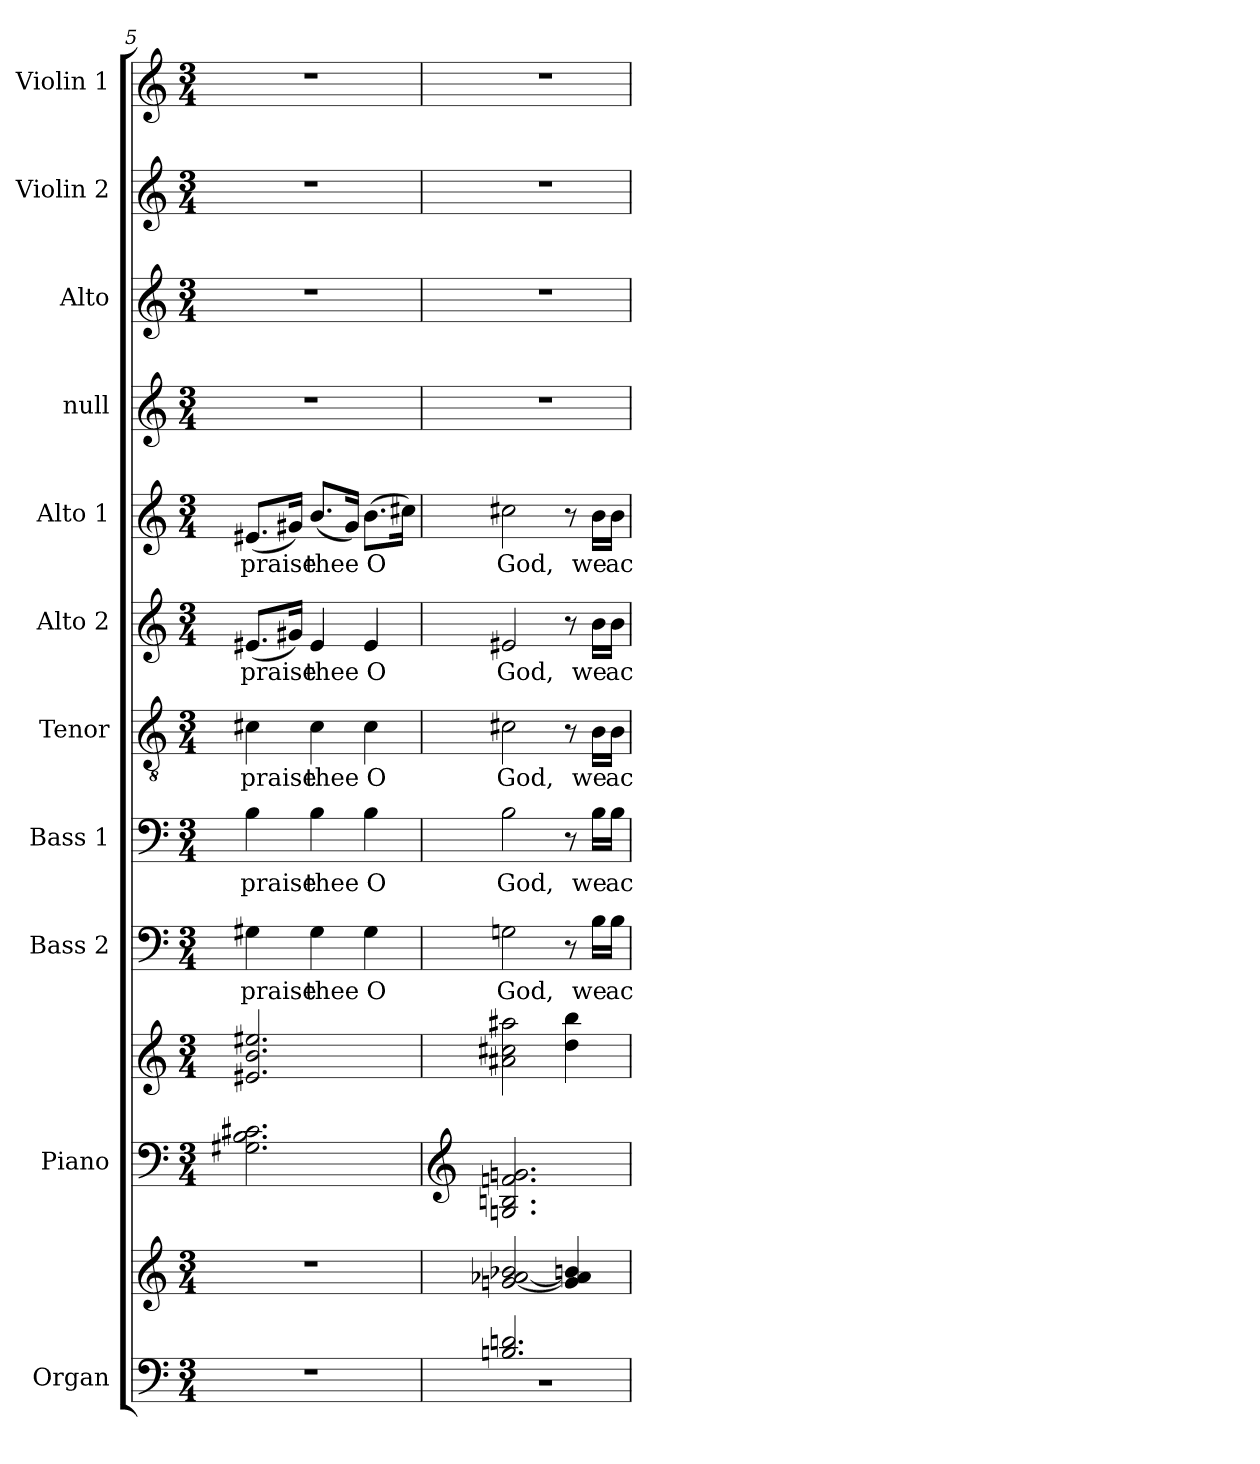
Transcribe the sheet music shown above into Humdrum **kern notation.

**kern	**kern	**kern	**kern	**kern	**text	**kern	**text	**kern	**text	**kern	**text	**kern	**text	**kern	**kern	**kern	**kern
*part11	*part11	*part10	*part10	*part9	*part9	*part8	*part8	*part7	*part7	*part6	*part6	*part5	*part5	*part4	*part3	*part2	*part1
*staff13	*staff12	*staff11	*staff10	*staff9	*staff9	*staff8	*staff8	*staff7	*staff7	*staff6	*staff6	*staff5	*staff5	*staff4	*staff3	*staff2	*staff1
*I"Organ	*	*I"Piano	*	*I"Bass 2	*	*I"Bass 1	*	*I"Tenor	*	*I"Alto 2	*	*I"Alto 1	*	*I"null	*I"Alto	*I"Violin 2	*I"Violin 1
*I'Org.	*	*	*	*I'B. 2	*	*I'B. 1	*	*I'T.	*	*I'A. 2	*	*I'A. 1	*	*	*	*I'Vln. 2	*I'Vln. 1
*clefF4	*clefG2	*clefF4	*clefG2	*clefF4	*	*clefF4	*	*clefGv2	*	*clefG2	*	*clefG2	*	*clefG2	*clefG2	*clefG2	*clefG2
*k[]	*k[]	*k[]	*k[]	*k[]	*	*k[]	*	*k[]	*	*k[]	*	*k[]	*	*k[]	*k[]	*k[]	*k[]
*M3/4	*M3/4	*M3/4	*M3/4	*M3/4	*	*M3/4	*	*M3/4	*	*M3/4	*	*M3/4	*	*M3/4	*M3/4	*M3/4	*M3/4
=5	=5	=5	=5	=5	=5	=5	=5	=5	=5	=5	=5	=5	=5	=5	=5	=5	=5
!	!	!	!	!	!LO:LY:b	!	!LO:LY:b	!	!LO:LY:b	!	!LO:LY:b	!	!LO:LY:b	!	!	!	!
2.r	2.r	2.G#X\ 2.B\ 2.c#X\	2.e#X/ 2.b/ 2.ee#X/	4G#X\	praise	4B\	praise	4c#X\	praise	(<8.e#X/L	praise	(<8.e#X/L	praise	2.r	2.r	2.r	2.r
.	.	.	.	.	.	.	.	.	.	16g#X/Jk)	.	16g#X/Jk)	.	.	.	.	.
!	!	!	!	!	!LO:LY:b	!	!LO:LY:b	!	!LO:LY:b	!	!LO:LY:b	!	!LO:LY:b	!	!	!	!
.	.	.	.	4G#\	thee	4B\	thee	4c#\	thee	4e#/	thee	(<8.b/L	thee	.	.	.	.
.	.	.	.	.	.	.	.	.	.	.	.	16g#/Jk)	.	.	.	.	.
!	!	!	!	!	!LO:LY:b	!	!LO:LY:b	!	!LO:LY:b	!	!LO:LY:b	!	!LO:LY:b	!	!	!	!
.	.	.	.	4G#\	O	4B\	O	4c#\	O	4e#/	O	(>8.b\L	O	.	.	.	.
.	.	.	.	.	.	.	.	.	.	.	.	16cc#X\Jk)	.	.	.	.	.
!!LO:PB:g=z
=6	=6	=6	=6	=6	=6	=6	=6	=6	=6	=6	=6	=6	=6	=6	=6	=6	=6
*	*	*clefG2	*	*	*	*	*	*	*	*	*	*	*	*	*	*	*
*^	*	*	*	*	*	*	*	*	*	*	*	*	*	*	*	*	*
!	!	!	!	!	!	!LO:LY:b	!	!LO:LY:b	!	!LO:LY:b	!	!LO:LY:b	!	!LO:LY:b	!	!	!	!
2.Bn/ 2.dn/	2.r	[2gn/ [2a-X/ 2b-X/	2.Gn/ 2.Bn/ 2.fn/ 2.gn/	2a#X\ 2cc#X\ 2aa#X\	2Gn\	God,	2B\	God,	2c#X\	God,	2e#X/	God,	2cc#X\	God,	2.r	2.r	2.r	2.r
.	.	4g/] 4a-/] 4bn/	.	4dd\ 4bb\	8r	.	8r	.	8r	.	8r	.	8r	.	.	.	.	.
!	!	!	!	!	!	!LO:LY:b	!	!LO:LY:b	!	!LO:LY:b	!	!LO:LY:b	!	!LO:LY:b	!	!	!	!
.	.	.	.	.	16B\LL	we	16B\LL	we	16B\LL	we	16b\LL	we	16b\LL	we	.	.	.	.
!	!	!	!	!	!	!LO:LY:b	!	!LO:LY:b	!	!LO:LY:b	!	!LO:LY:b	!	!LO:LY:b	!	!	!	!
.	.	.	.	.	16B\JJ	ac-	16B\JJ	ac-	16B\JJ	ac-	16b\JJ	ac-	16b\JJ	ac-	.	.	.	.
*v	*v	*	*	*	*	*	*	*	*	*	*	*	*	*	*	*	*	*
=	=	=	=	=	=	=	=	=	=	=	=	=	=	=	=	=	=
*-	*-	*-	*-	*-	*-	*-	*-	*-	*-	*-	*-	*-	*-	*-	*-	*-	*-
